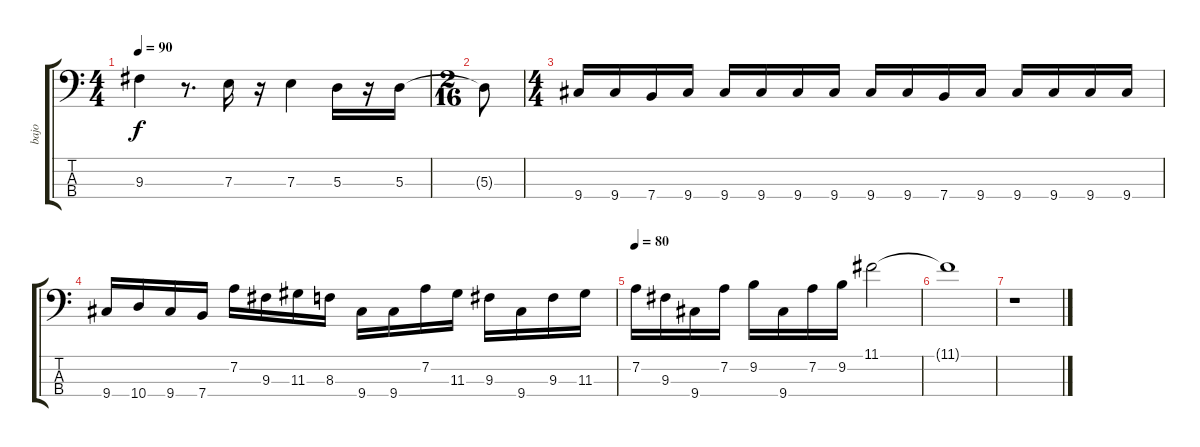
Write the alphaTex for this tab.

\track ("bajo" "bajo") {instrument electricbassfinger}
\staff {score tabs}
\tuning (G2 D2 A1 E1) {hide}
\ts (4 4)
\tempo 90
\clef f4
\ks c
9.3.4{dy f} r.8{d} 7.3.16 r.16 7.3.4 5.3.16 r.16 5.3.16 |
\ts (2 16)
5.3{t}.8 |
\ts (4 4)
9.4.16 9.4.16 7.4.16 9.4.16 9.4.16 9.4.16 9.4.16 9.4.16 9.4.16 9.4.16 7.4.16 9.4.16 9.4.16 9.4.16 9.4.16 9.4.16 |
9.4.16 10.4.16 9.4.16 7.4.16 7.2.16 9.3.16 11.3.16 8.3.16 9.4.16 9.4.16 7.2.16 11.3.16 9.3.16 9.4.16 9.3.16 11.3.16 |
\tempo 80
7.2.16 9.3.16 9.4.16 7.2.16 9.2.16 9.4.16 7.2.16 9.2.16 11.1.2 |
11.1{t}.1 |
r.1
